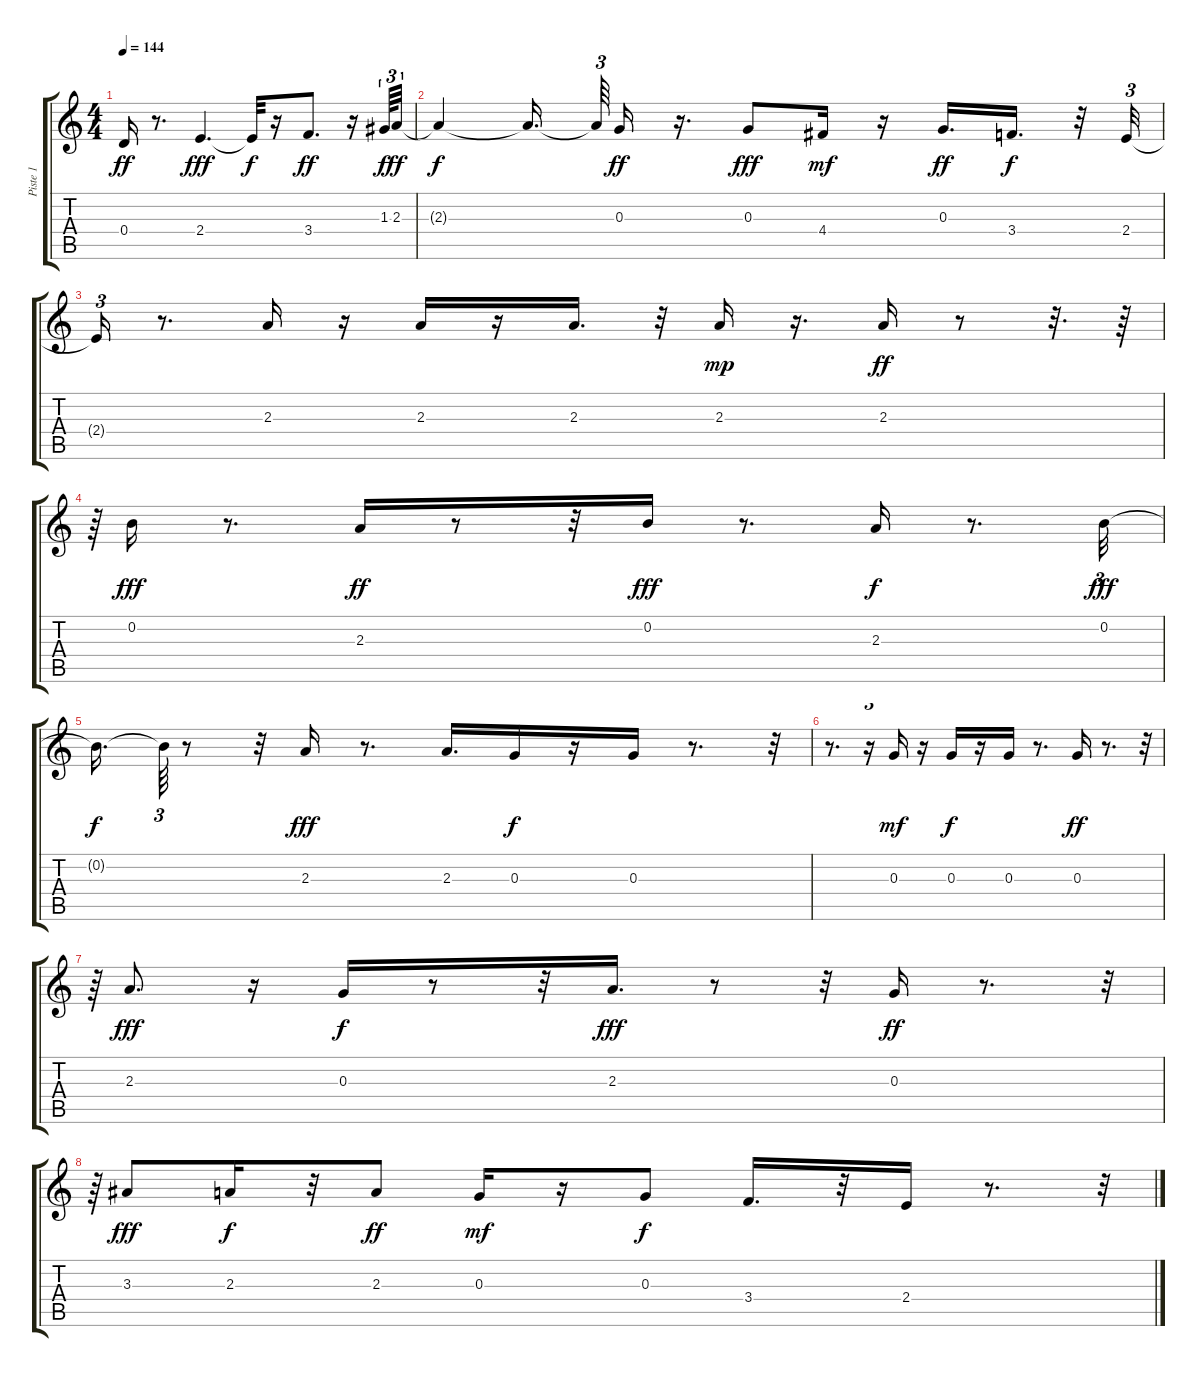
\track ("Piste 1" "Piste 1") {instrument acousticguitarsteel}
\staff {score tabs}
\tuning (E4 B3 G3 D3 A2 E2) {hide}
\ts (4 4)
\tempo 144
\clef g2
\ks c
0.4.16{dy ff} r.8{d} 2.4.4{d dy fff} 2.4{t}.32{dy f} r.16 3.4.8{d dy ff} r.16 1.3.64{tu (3 2) dy f} 2.3.32{tu (3 2) dy ff} |
2.3{t}.4{dy f} 2.3{t}.16{d beam splitsecondary} 2.3{t}.64{tu (3 2)} 0.3.16{dy ff} r.16{d} 0.3.8{dy fff} 4.4.16{dy mf} r.16 0.3.16{d dy ff} 3.4.16{d dy f} r.32 2.4.32{tu (3 2)} |
2.4{t}.16{tu (3 2)} r.8{d} 2.3.16 r.16 2.3.16 r.16 2.3.16{d} r.32 2.3.16{dy mp} r.16{d} 2.3.16{dy ff} r.8 r.32{d} r.64 |
r.64{tu (3 2)} 0.2.16{dy fff} r.8{d} 2.3.16{dy ff} r.8 r.32 0.2.16{dy fff} r.8{d} 2.3.16{dy f} r.8{d} 0.2.32{tu (3 2) dy fff} |
0.2{t}.16{d dy f} 0.2{t}.64{tu (3 2)} r.8 r.32 2.3.16{dy fff} r.8{d} 2.3.16{d} 0.3.16{dy f} r.16 0.3.16 r.8{d} r.32{tu (3 2)} |
r.8{d} r.16{tu (3 2)} 0.3.16{dy mf} r.16 0.3.16{dy f} r.16 0.3.16 r.8{d} 0.3.16{dy ff} r.8{d} r.32{tu (3 2)} |
r.64{tu (3 2)} 2.3.8{d dy fff} r.16 0.3.16{dy f} r.8 r.32 2.3.16{d dy fff} r.8 r.32 0.3.16{dy ff} r.8{d} r.32{tu (3 2)} |
r.64{tu (3 2)} 3.3.8{dy fff} 2.3.16{dy f} r.32 2.3.8{dy ff} 0.3.16{dy mf} r.16 0.3.8{dy f} 3.4.16{d} r.32 2.4.16 r.8{d} r.32{tu (3 2)}
